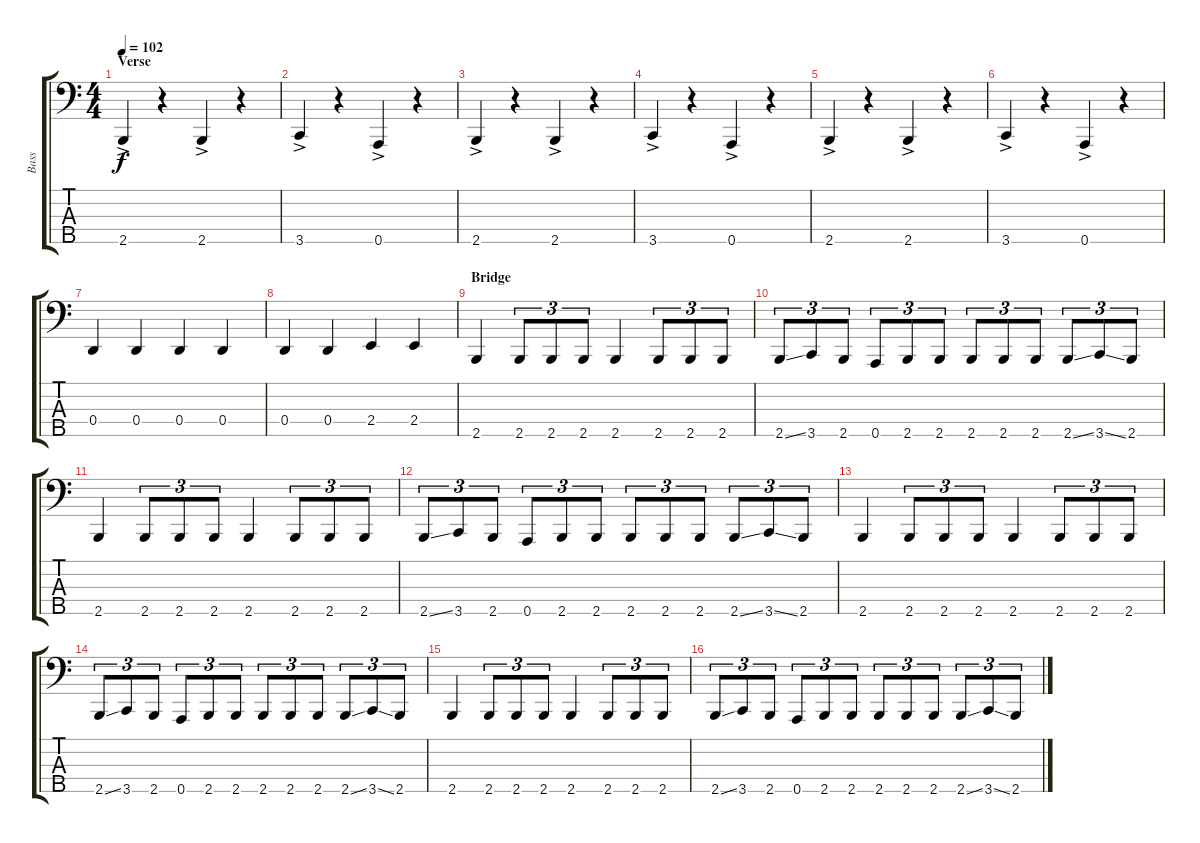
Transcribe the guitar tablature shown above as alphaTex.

\track ("Bass" "Bass") {instrument electricbassfinger}
\staff {score tabs}
\tuning (F2 C2 G1 D1 A0) {hide}
\ts (4 4)
\section ("" "Verse")
\tempo 102
\clef f4
\ks c
2.5{ac}.4{dy f} r.4 2.5{ac}.4 r.4 |
3.5{ac}.4 r.4 0.5{ac}.4 r.4 |
2.5{ac}.4 r.4 2.5{ac}.4 r.4 |
3.5{ac}.4 r.4 0.5{ac}.4 r.4 |
2.5{ac}.4 r.4 2.5{ac}.4 r.4 |
3.5{ac}.4 r.4 0.5{ac}.4 r.4 |
0.4.4 0.4.4 0.4.4 0.4.4 |
0.4.4 0.4.4 2.4.4 2.4.4 |
\section ("" "Bridge")
2.5.4 2.5.8{tu (3 2)} 2.5.8{tu (3 2)} 2.5.8{tu (3 2)} 2.5.4 2.5.8{tu (3 2)} 2.5.8{tu (3 2)} 2.5.8{tu (3 2)} |
2.5{ss}.8{tu (3 2)} 3.5.8{tu (3 2)} 2.5.8{tu (3 2)} 0.5.8{tu (3 2)} 2.5.8{tu (3 2)} 2.5.8{tu (3 2)} 2.5.8{tu (3 2)} 2.5.8{tu (3 2)} 2.5.8{tu (3 2)} 2.5{ss}.8{tu (3 2)} 3.5{ss}.8{tu (3 2)} 2.5.8{tu (3 2)} |
2.5.4 2.5.8{tu (3 2)} 2.5.8{tu (3 2)} 2.5.8{tu (3 2)} 2.5.4 2.5.8{tu (3 2)} 2.5.8{tu (3 2)} 2.5.8{tu (3 2)} |
2.5{ss}.8{tu (3 2)} 3.5.8{tu (3 2)} 2.5.8{tu (3 2)} 0.5.8{tu (3 2)} 2.5.8{tu (3 2)} 2.5.8{tu (3 2)} 2.5.8{tu (3 2)} 2.5.8{tu (3 2)} 2.5.8{tu (3 2)} 2.5{ss}.8{tu (3 2)} 3.5{ss}.8{tu (3 2)} 2.5.8{tu (3 2)} |
2.5.4 2.5.8{tu (3 2)} 2.5.8{tu (3 2)} 2.5.8{tu (3 2)} 2.5.4 2.5.8{tu (3 2)} 2.5.8{tu (3 2)} 2.5.8{tu (3 2)} |
2.5{ss}.8{tu (3 2)} 3.5.8{tu (3 2)} 2.5.8{tu (3 2)} 0.5.8{tu (3 2)} 2.5.8{tu (3 2)} 2.5.8{tu (3 2)} 2.5.8{tu (3 2)} 2.5.8{tu (3 2)} 2.5.8{tu (3 2)} 2.5{ss}.8{tu (3 2)} 3.5{ss}.8{tu (3 2)} 2.5.8{tu (3 2)} |
2.5.4 2.5.8{tu (3 2)} 2.5.8{tu (3 2)} 2.5.8{tu (3 2)} 2.5.4 2.5.8{tu (3 2)} 2.5.8{tu (3 2)} 2.5.8{tu (3 2)} |
2.5{ss}.8{tu (3 2)} 3.5.8{tu (3 2)} 2.5.8{tu (3 2)} 0.5.8{tu (3 2)} 2.5.8{tu (3 2)} 2.5.8{tu (3 2)} 2.5.8{tu (3 2)} 2.5.8{tu (3 2)} 2.5.8{tu (3 2)} 2.5{ss}.8{tu (3 2)} 3.5{ss}.8{tu (3 2)} 2.5.8{tu (3 2)}
